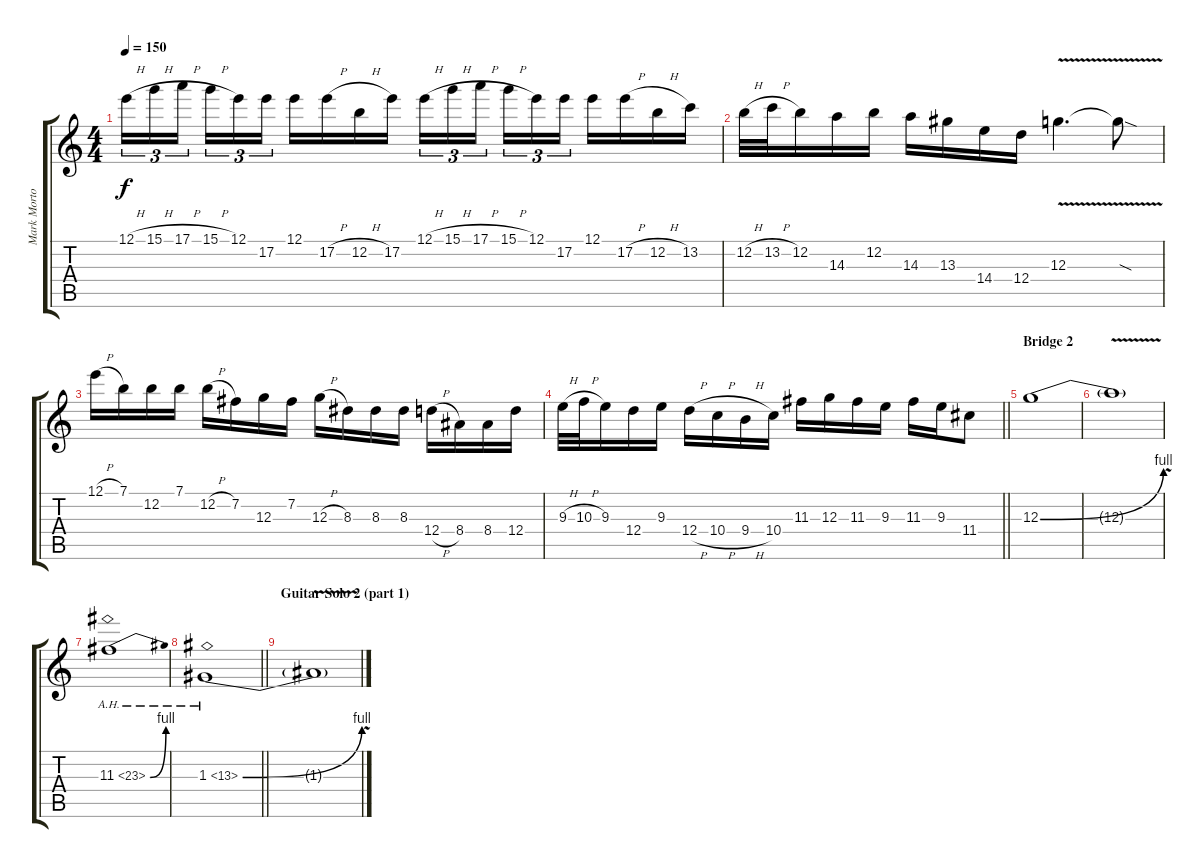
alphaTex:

\track ("Mark Morton - Lead" "Mark Morto") {instrument distortionguitar}
\staff {score tabs}
\tuning (E4 B3 G3 D3 A2 D2) {hide}
\ts (4 4)
\tempo 150
\clef g2
\ks c
12.1{h}.16{tu (3 2) dy f} 15.1{h}.16{tu (3 2)} 17.1{h}.16{tu (3 2) beam splitsecondary} 15.1{h}.16{tu (3 2)} 12.1.16{tu (3 2)} 17.2.16{tu (3 2)} 12.1.16 17.2{h}.16 12.2{h}.16 17.2.16 12.1{h}.16{tu (3 2)} 15.1{h}.16{tu (3 2)} 17.1{h}.16{tu (3 2) beam splitsecondary} 15.1{h}.16{tu (3 2)} 12.1.16{tu (3 2)} 17.2.16{tu (3 2)} 12.1.16 17.2{h}.16 12.2{h}.16 13.2.16 |
12.2{h}.32 13.2{h}.32 12.2.16 14.3.16 12.2.16 14.3.16 13.3.16 14.4.16 12.4.16 12.3{v}.4{d} 12.3{sod t}.8 |
12.1{h}.16 7.1.16 12.2.16 7.1.16 12.2{h}.16 7.2.16 12.3.16 7.2.16 12.3{h}.16 8.3.16 8.3.16 8.3.16 12.4{h}.16 8.4.16 8.4.16 12.4.16 |
\barLineRight lightlight
9.3{h}.32 10.3{h}.32 9.3.16 12.4.16 9.3.16 12.4{h}.16 10.4{h}.16 9.4{h}.16 10.4.16 11.3.16 12.3.16 11.3.16 9.3.16 11.3.16 9.3.16 11.4.8 |
\section ("" "Bridge 2")
12.3{be (bend 0 0 60 4)}.1 |
12.3{v t}.1 |
11.3{be (bend 0 0 60 4) ah 12}.1 |
\barLineRight lightlight
1.3{be (bend 0 0 60 4) ah 12}.1 |
\section ("" "Guitar Solo 2 (part 1)")
1.3{v t}.1{volume 0}
